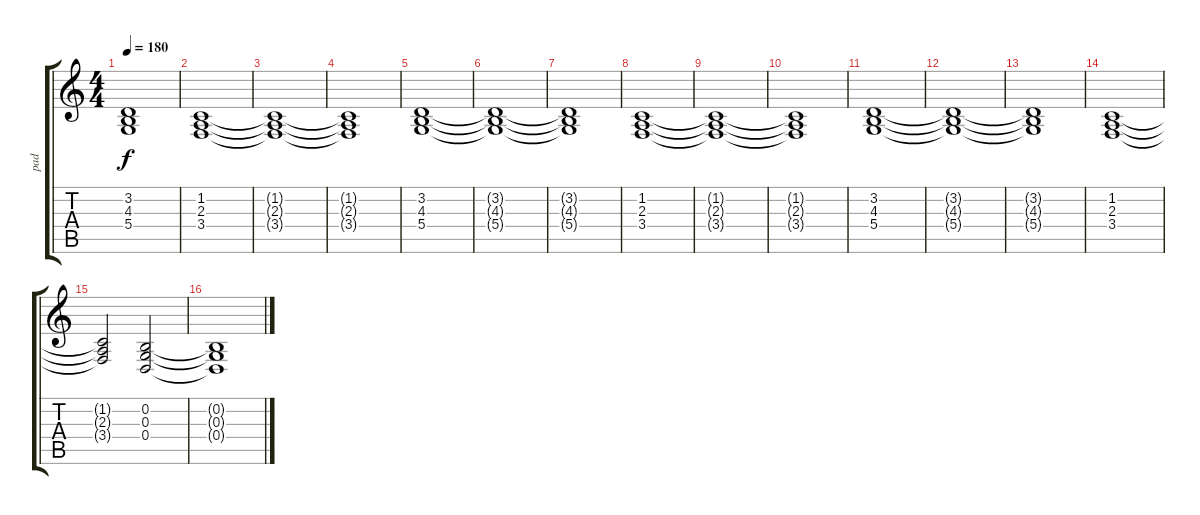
\track ("pad" "pad") {instrument fx6goblins}
\staff {score tabs}
\tuning (E4 B3 G3 D3 A2 E2) {hide}
\ts (4 4)
\tempo 180
\clef g2
\ks c
(3.2{t} 4.3{t} 5.4{t}).1{dy f} |
(1.2 2.3 3.4).1 |
(1.2{t} 2.3{t} 3.4{t}).1 |
(1.2{t} 2.3{t} 3.4{t}).1 |
(3.2 4.3 5.4).1 |
(3.2{t} 4.3{t} 5.4{t}).1 |
(3.2{t} 4.3{t} 5.4{t}).1 |
(1.2 2.3 3.4).1 |
(1.2{t} 2.3{t} 3.4{t}).1 |
(1.2{t} 2.3{t} 3.4{t}).1 |
(3.2 4.3 5.4).1 |
(3.2{t} 4.3{t} 5.4{t}).1 |
(3.2{t} 4.3{t} 5.4{t}).1 |
(1.2 2.3 3.4).1 |
(1.2{t} 2.3{t} 3.4{t}).2 (0.2 0.3 0.4).2 |
(0.2{t} 0.3{t} 0.4{t}).1
